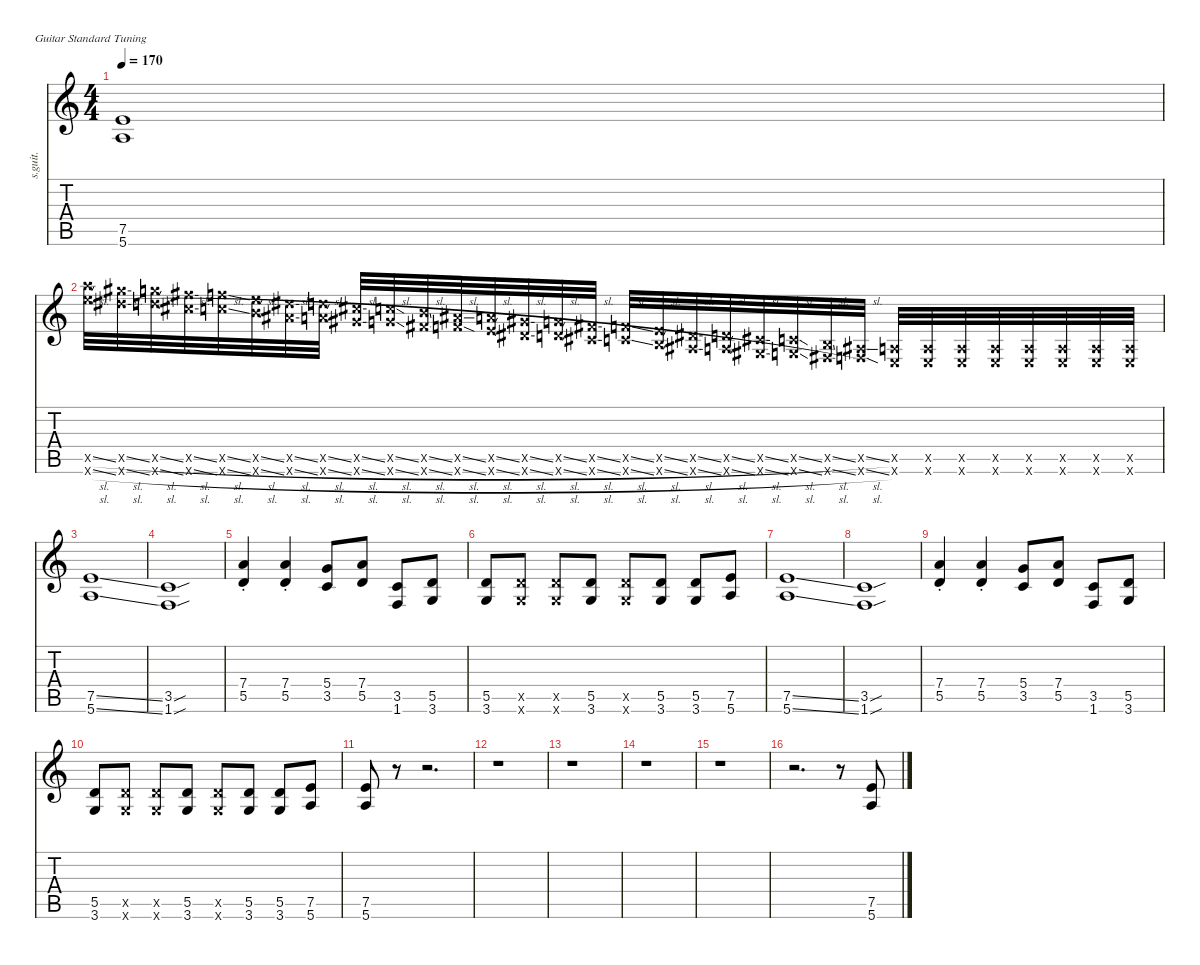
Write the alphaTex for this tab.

\defaultSystemsLayout 4
\hideDynamics
\bracketExtendMode nobrackets
\track ("Rythm Guitar Dist." "s.guit.") {instrument distortionguitar}
\staff {score tabs}
\tuning (E4 B3 G3 D3 A2 E2)
\ts (4 4)
\tempo 170
\clef g2
\ks c
(7.5 5.6).1{lyrics (0 "") lyrics (1 "") lyrics (2 "") lyrics (3 "") lyrics (4 "") dy f} |
(24.5{sl x} 24.6{sl x}).32{lyrics (0 "") lyrics (1 "") lyrics (2 "") lyrics (3 "") lyrics (4 "")} (23.6{sl x acc #} 23.5{sl x acc #}).32{lyrics (0 "") lyrics (1 "") lyrics (2 "") lyrics (3 "") lyrics (4 "")} (22.5{sl x} 22.6{sl x}).32{lyrics (0 "") lyrics (1 "") lyrics (2 "") lyrics (3 "") lyrics (4 "")} (21.5{sl x acc #} 21.6{sl x acc #}).32{lyrics (0 "") lyrics (1 "") lyrics (2 "") lyrics (3 "") lyrics (4 "")} (20.5{sl x} 20.6{sl x}).32{lyrics (0 "") lyrics (1 "") lyrics (2 "") lyrics (3 "") lyrics (4 "")} (19.6{sl x} 19.5{sl x}).32{lyrics (0 "") lyrics (1 "") lyrics (2 "") lyrics (3 "") lyrics (4 "")} (18.5{sl x acc #} 18.6{sl x acc #}).32{lyrics (0 "") lyrics (1 "") lyrics (2 "") lyrics (3 "") lyrics (4 "")} (17.5{sl x} 17.6{sl x}).32{lyrics (0 "") lyrics (1 "") lyrics (2 "") lyrics (3 "") lyrics (4 "")} (16.5{sl x acc #} 16.6{sl x acc #}).32{lyrics (0 "") lyrics (1 "") lyrics (2 "") lyrics (3 "") lyrics (4 "")} (15.6{sl x} 15.5{sl x}).32{lyrics (0 "") lyrics (1 "") lyrics (2 "") lyrics (3 "") lyrics (4 "")} (14.5{sl x} 14.6{sl x acc #}).32{lyrics (0 "") lyrics (1 "") lyrics (2 "") lyrics (3 "") lyrics (4 "")} (13.5{sl x acc #} 13.6{sl x}).32{lyrics (0 "") lyrics (1 "") lyrics (2 "") lyrics (3 "") lyrics (4 "")} (12.5{sl x} 12.6{sl x}).32{lyrics (0 "") lyrics (1 "") lyrics (2 "") lyrics (3 "") lyrics (4 "")} (11.6{sl x acc #} 11.5{sl x acc #}).32{lyrics (0 "") lyrics (1 "") lyrics (2 "") lyrics (3 "") lyrics (4 "")} (10.5{sl x} 10.6{sl x}).32{lyrics (0 "") lyrics (1 "") lyrics (2 "") lyrics (3 "") lyrics (4 "")} (9.5{sl x acc #} 9.6{sl x acc #}).32{lyrics (0 "") lyrics (1 "") lyrics (2 "") lyrics (3 "") lyrics (4 "")} (8.5{sl x} 8.6{sl x}).32{lyrics (0 "") lyrics (1 "") lyrics (2 "") lyrics (3 "") lyrics (4 "")} (7.6{sl x} 7.5{sl x}).32{lyrics (0 "") lyrics (1 "") lyrics (2 "") lyrics (3 "") lyrics (4 "")} (6.5{sl x acc #} 6.6{sl x acc #}).32{lyrics (0 "") lyrics (1 "") lyrics (2 "") lyrics (3 "") lyrics (4 "")} (5.6{sl x} 5.5{sl x}).32{lyrics (0 "") lyrics (1 "") lyrics (2 "") lyrics (3 "") lyrics (4 "")} (4.5{sl x acc #} 4.6{sl x acc #}).32{lyrics (0 "") lyrics (1 "") lyrics (2 "") lyrics (3 "") lyrics (4 "")} (3.6{sl x} 3.5{sl x}).32{lyrics (0 "") lyrics (1 "") lyrics (2 "") lyrics (3 "") lyrics (4 "")} (2.5{sl x} 2.6{sl x acc #}).32{lyrics (0 "") lyrics (1 "") lyrics (2 "") lyrics (3 "") lyrics (4 "")} (1.6{sl x} 1.5{sl x acc #}).32{lyrics (0 "") lyrics (1 "") lyrics (2 "") lyrics (3 "") lyrics (4 "")} (0.5{x} 0.6{x}).32{lyrics (0 "") lyrics (1 "") lyrics (2 "") lyrics (3 "") lyrics (4 "")} (0.5{x} 0.6{x}).32{lyrics (0 "") lyrics (1 "") lyrics (2 "") lyrics (3 "") lyrics (4 "")} (0.6{x} 0.5{x}).32{lyrics (0 "") lyrics (1 "") lyrics (2 "") lyrics (3 "") lyrics (4 "")} (0.5{x} 0.6{x}).32{lyrics (0 "") lyrics (1 "") lyrics (2 "") lyrics (3 "") lyrics (4 "")} (0.6{x} 0.5{x}).32{lyrics (0 "") lyrics (1 "") lyrics (2 "") lyrics (3 "") lyrics (4 "")} (0.5{x} 0.6{x}).32{lyrics (0 "") lyrics (1 "") lyrics (2 "") lyrics (3 "") lyrics (4 "")} (0.6{x} 0.5{x}).32{lyrics (0 "") lyrics (1 "") lyrics (2 "") lyrics (3 "") lyrics (4 "")} (0.5{x} 0.6{x}).32{lyrics (0 "") lyrics (1 "") lyrics (2 "") lyrics (3 "") lyrics (4 "")} |
(7.5{ss} 5.6{ss}).1{lyrics (0 "") lyrics (1 "") lyrics (2 "") lyrics (3 "") lyrics (4 "")} |
(3.5{sou} 1.6{sou}).1{lyrics (0 "") lyrics (1 "") lyrics (2 "") lyrics (3 "") lyrics (4 "")} |
(7.4{st} 5.5{st}).4{lyrics (0 "") lyrics (1 "") lyrics (2 "") lyrics (3 "") lyrics (4 "")} (7.4{st} 5.5{st}).4{lyrics (0 "") lyrics (1 "") lyrics (2 "") lyrics (3 "") lyrics (4 "")} (5.4 3.5).8{lyrics (0 "") lyrics (1 "") lyrics (2 "") lyrics (3 "") lyrics (4 "")} (7.4 5.5).8{lyrics (0 "") lyrics (1 "") lyrics (2 "") lyrics (3 "") lyrics (4 "")} (3.5 1.6).8{lyrics (0 "") lyrics (1 "") lyrics (2 "") lyrics (3 "") lyrics (4 "")} (5.5 3.6).8{lyrics (0 "") lyrics (1 "") lyrics (2 "") lyrics (3 "") lyrics (4 "")} |
(5.5 3.6).8{lyrics (0 "") lyrics (1 "") lyrics (2 "") lyrics (3 "") lyrics (4 "")} (5.5{x} 3.6{x}).8{lyrics (0 "") lyrics (1 "") lyrics (2 "") lyrics (3 "") lyrics (4 "")} (5.5{x} 3.6{x}).8{lyrics (0 "") lyrics (1 "") lyrics (2 "") lyrics (3 "") lyrics (4 "")} (5.5 3.6).8{lyrics (0 "") lyrics (1 "") lyrics (2 "") lyrics (3 "") lyrics (4 "")} (5.5{x} 3.6{x}).8{lyrics (0 "") lyrics (1 "") lyrics (2 "") lyrics (3 "") lyrics (4 "")} (5.5 3.6).8{lyrics (0 "") lyrics (1 "") lyrics (2 "") lyrics (3 "") lyrics (4 "")} (5.5 3.6).8{lyrics (0 "") lyrics (1 "") lyrics (2 "") lyrics (3 "") lyrics (4 "")} (7.5 5.6).8{lyrics (0 "") lyrics (1 "") lyrics (2 "") lyrics (3 "") lyrics (4 "")} |
(7.5{ss} 5.6{ss}).1{lyrics (0 "") lyrics (1 "") lyrics (2 "") lyrics (3 "") lyrics (4 "")} |
(3.5{sou} 1.6{sou}).1{lyrics (0 "") lyrics (1 "") lyrics (2 "") lyrics (3 "") lyrics (4 "")} |
(7.4{st} 5.5{st}).4{lyrics (0 "") lyrics (1 "") lyrics (2 "") lyrics (3 "") lyrics (4 "")} (7.4{st} 5.5{st}).4{lyrics (0 "") lyrics (1 "") lyrics (2 "") lyrics (3 "") lyrics (4 "")} (5.4 3.5).8{lyrics (0 "") lyrics (1 "") lyrics (2 "") lyrics (3 "") lyrics (4 "")} (7.4 5.5).8{lyrics (0 "") lyrics (1 "") lyrics (2 "") lyrics (3 "") lyrics (4 "")} (3.5 1.6).8{lyrics (0 "") lyrics (1 "") lyrics (2 "") lyrics (3 "") lyrics (4 "")} (5.5 3.6).8{lyrics (0 "") lyrics (1 "") lyrics (2 "") lyrics (3 "") lyrics (4 "")} |
(5.5 3.6).8{lyrics (0 "") lyrics (1 "") lyrics (2 "") lyrics (3 "") lyrics (4 "")} (5.5{x} 3.6{x}).8{lyrics (0 "") lyrics (1 "") lyrics (2 "") lyrics (3 "") lyrics (4 "")} (5.5{x} 3.6{x}).8{lyrics (0 "") lyrics (1 "") lyrics (2 "") lyrics (3 "") lyrics (4 "")} (5.5 3.6).8{lyrics (0 "") lyrics (1 "") lyrics (2 "") lyrics (3 "") lyrics (4 "")} (5.5{x} 3.6{x}).8{lyrics (0 "") lyrics (1 "") lyrics (2 "") lyrics (3 "") lyrics (4 "")} (5.5 3.6).8{lyrics (0 "") lyrics (1 "") lyrics (2 "") lyrics (3 "") lyrics (4 "")} (5.5 3.6).8{lyrics (0 "") lyrics (1 "") lyrics (2 "") lyrics (3 "") lyrics (4 "")} (7.5 5.6).8{lyrics (0 "") lyrics (1 "") lyrics (2 "") lyrics (3 "") lyrics (4 "")} |
(7.5 5.6).8{lyrics (0 "") lyrics (1 "") lyrics (2 "") lyrics (3 "") lyrics (4 "")} r.8 r.2{d} |
r.1 |
r.1 |
r.1 |
r.1 |
r.2{d} r.8 (7.5 5.6).8{lyrics (0 "") lyrics (1 "") lyrics (2 "") lyrics (3 "") lyrics (4 "")}
